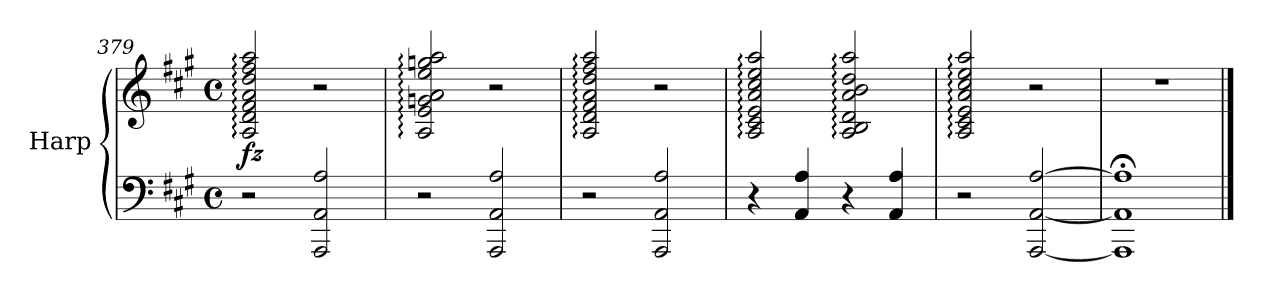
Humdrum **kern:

**kern	**kern	**dynam
*part1	*part1	*part1
*staff2	*staff1	*staff1/2
*I"Harp	*	*
*I'Hp	*	*
!!LO:PB:g=z
*clefF4	*clefG2	*
*k[f#c#g#]	*k[f#c#g#]	*
*A:	*A:	*
*M4/4	*M4/4	*
*met(c)	*met(c)	*
=379	=379	=379
!	!	!LO:DY:b
2r	2A/: 2d/: 2f#/: 2a/: 2dd/: 2ff#/: 2aa/:	fz
2AAA/ 2AA/ 2A/	2r	.
=380	=380	=380
2r	2A/: 2e/: 2gn/: 2a/: 2ee/: 2ggn/: 2aa/:	.
2AAA/ 2AA/ 2A/	2r	.
=381	=381	=381
2r	2A/: 2d/: 2f#/: 2a/: 2dd/: 2ff#/: 2aa/:	.
2AAA/ 2AA/ 2A/	2r	.
=382	=382	=382
4r	2A/: 2c#/: 2e/: 2a/: 2cc#/: 2ee/: 2aa/:	.
4AA/ 4A/	.	.
4r	2A/: 2B/: 2d/: 2a/: 2b/: 2dd/: 2aa/:	.
4AA/ 4A/	.	.
=383	=383	=383
2r	2A/: 2c#/: 2e/: 2a/: 2cc#/: 2ee/: 2aa/:	.
[2AAA/ [2AA/ [2A/	2r	.
=384	=384	=384
1AAA];< 1AA];< 1A];<	1r	.
==	==	==
*-	*-	*-
